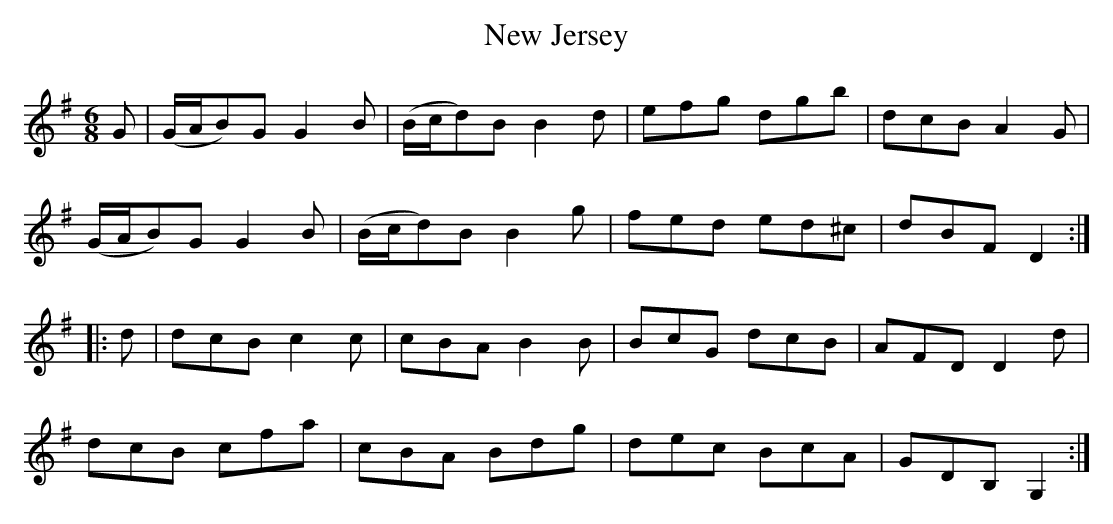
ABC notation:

X:1
T:New Jersey
M:6/8
L:1/8
K:G
G|(G/A/B)G G2B|(B/c/d)B B2d|efg dgb|dcB A2G|
(G/A/B)G G2B|(B/c/d)B B2g|fed ed^c|dBF D2:|
|:d|dcB c2 c|cBA B2B|BcG dcB|AFD D2d|
dcB cfa|cBA Bdg|dec BcA|GDB, G,2:|
